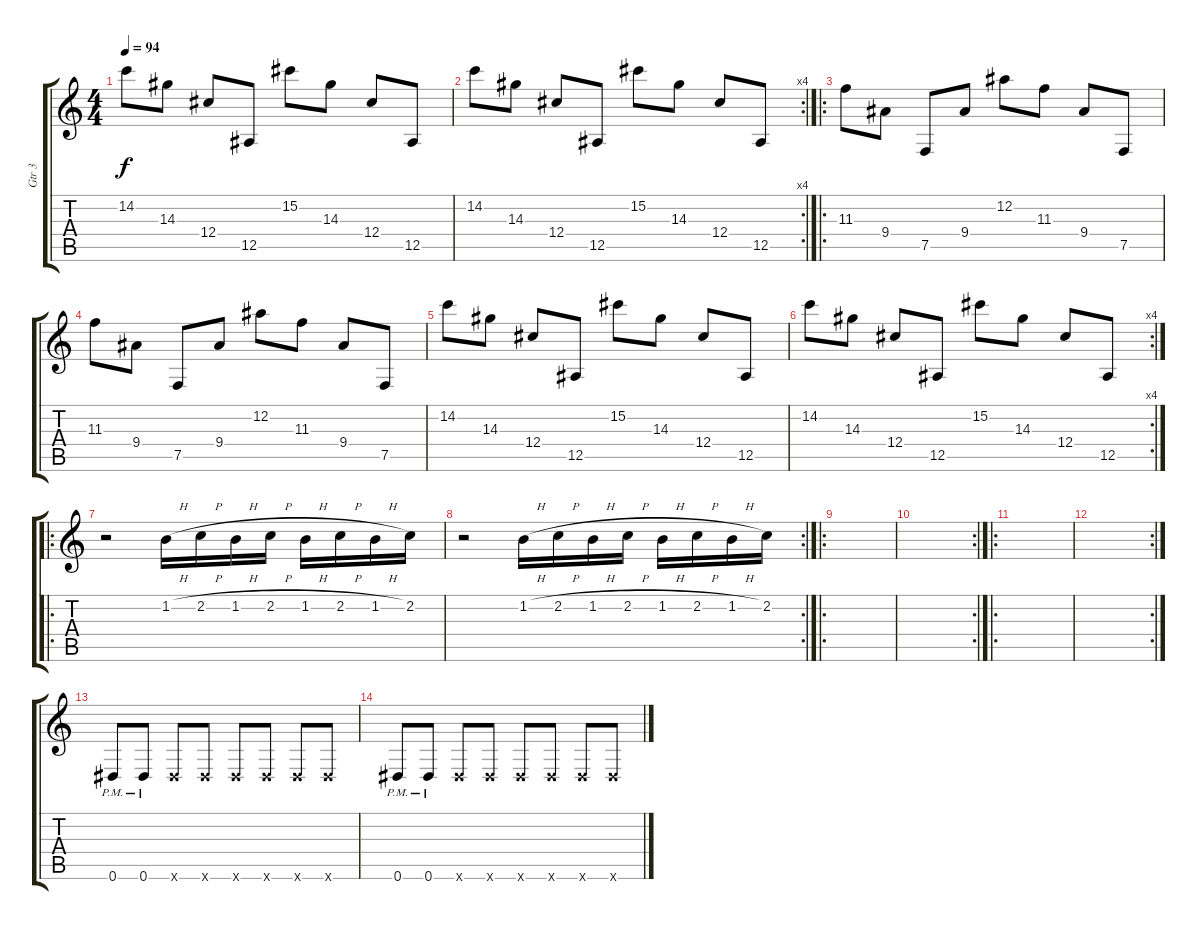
\track ("Gtr 3" "Gtr 3") {instrument overdrivenguitar}
\staff {score tabs}
\tuning (Eb4 Bb3 Gb3 Db3 Bb1 Eb2) {hide}
\ts (4 4)
\tempo 94
\clef g2
\ks c
14.2.8{dy f} 14.3.8 12.4.8 12.5.8 15.2.8 14.3.8 12.4.8 12.5.8 |
\rc 4
14.2.8 14.3.8 12.4.8 12.5.8 15.2.8 14.3.8 12.4.8 12.5.8 |
\ro
11.3.8 9.4.8 7.5.8 9.4.8 12.2.8 11.3.8 9.4.8 7.5.8 |
11.3.8 9.4.8 7.5.8 9.4.8 12.2.8 11.3.8 9.4.8 7.5.8 |
14.2.8 14.3.8 12.4.8 12.5.8 15.2.8 14.3.8 12.4.8 12.5.8 |
\rc 4
14.2.8 14.3.8 12.4.8 12.5.8 15.2.8 14.3.8 12.4.8 12.5.8 |
\ro
r.2 1.2{h}.16 2.2{h}.16 1.2{h}.16 2.2{h}.16 1.2{h}.16 2.2{h}.16 1.2{h}.16 2.2.16 |
\rc 2
r.2 1.2{h}.16 2.2{h}.16 1.2{h}.16 2.2{h}.16 1.2{h}.16 2.2{h}.16 1.2{h}.16 2.2.16 |
\ro
|
\rc 2
|
\ro
|
\rc 2
|
0.6{pm}.8 0.6{pm}.8 0.6{x}.8 0.6{x}.8 0.6{x}.8 0.6{x}.8 0.6{x}.8 0.6{x}.8 |
0.6{pm}.8 0.6{pm}.8 0.6{x}.8 0.6{x}.8 0.6{x}.8 0.6{x}.8 0.6{x}.8 0.6{x}.8
